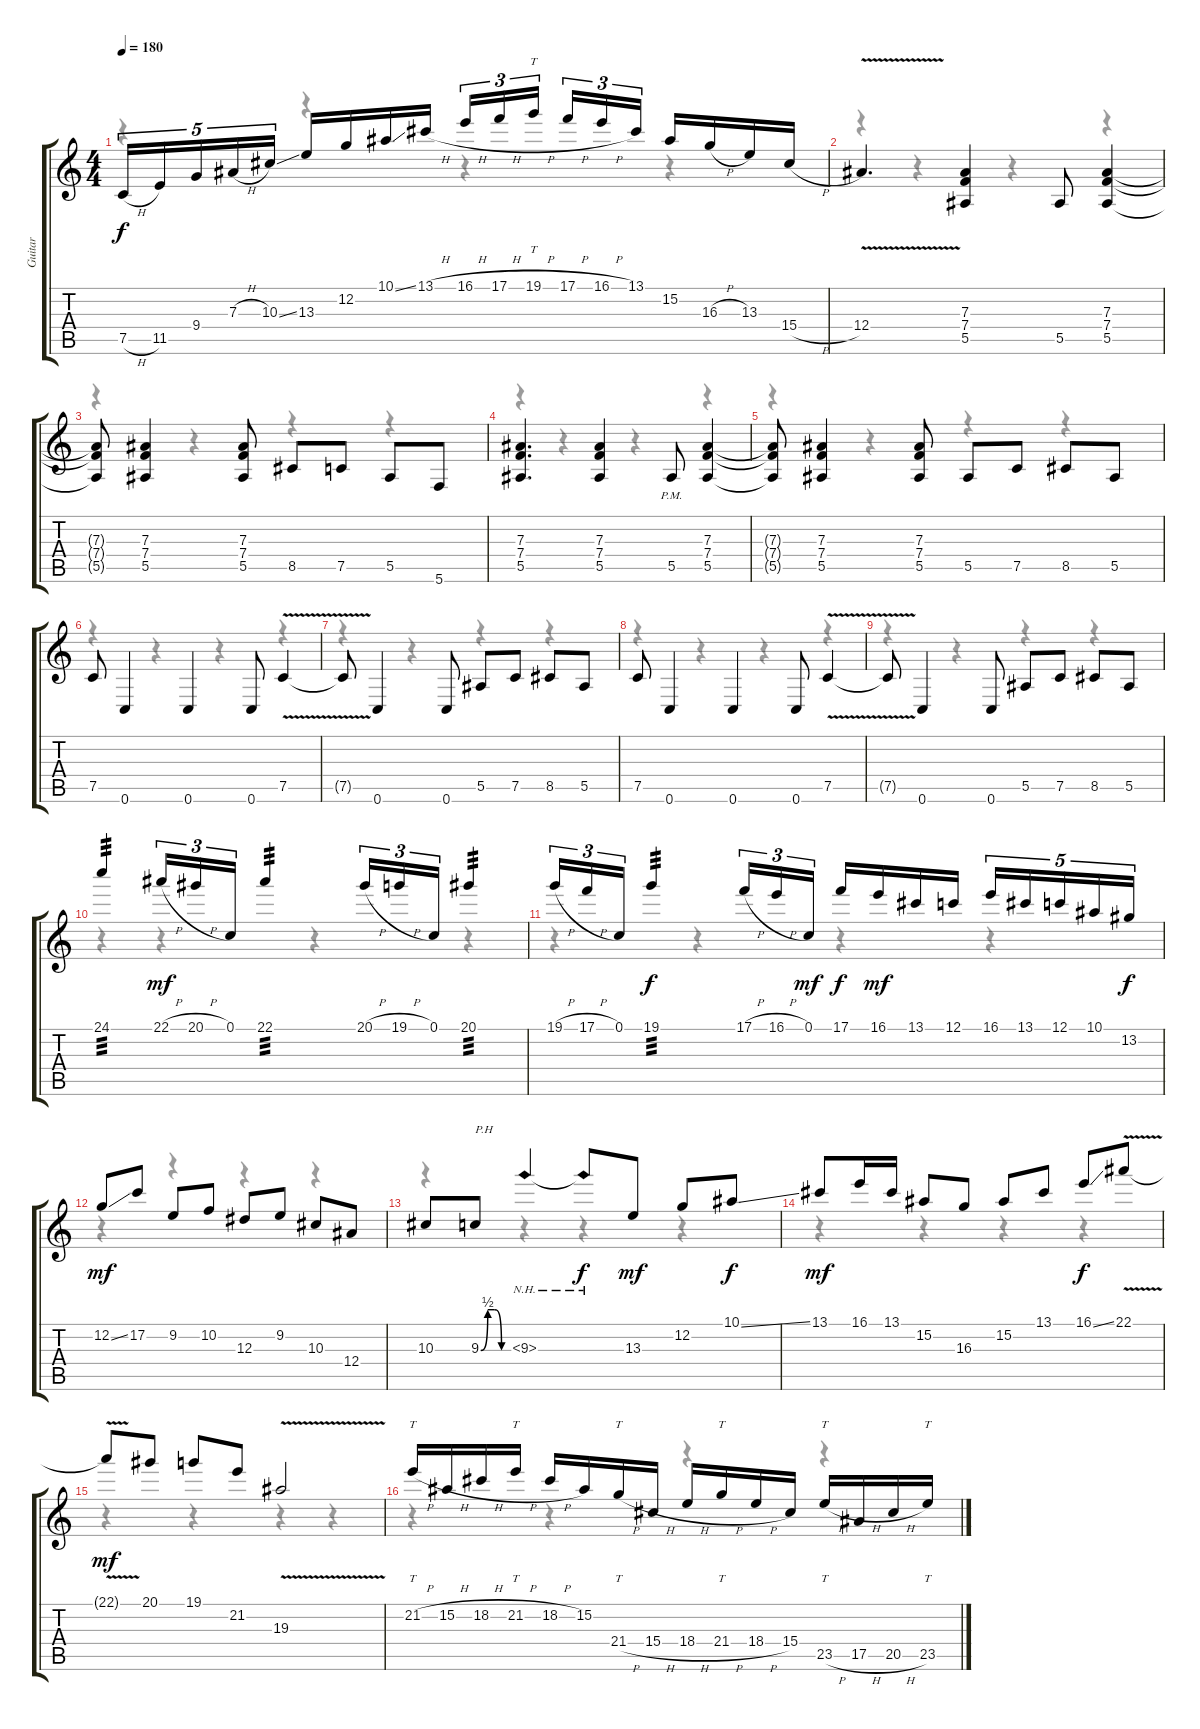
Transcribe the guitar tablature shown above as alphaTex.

\track ("Guitar" "Guitar") {instrument distortionguitar}
\staff {score tabs}
\tuning (C4 G3 Eb3 Bb2 F2 C2) {hide}
\voice
\ts (4 4)
\tempo 180
\clef g2
\ks c
7.5{h}.16{tu (5 4) dy f} 11.5.16{tu (5 4)} 9.4.16{tu (5 4)} 7.3{h}.16{tu (5 4)} 10.3{ss}.16{tu (5 4)} 13.3.16 12.2.16 10.1{ss}.16 13.1{h}.16 16.1{h}.16{tu (3 2)} 17.1{h}.16{tu (3 2)} 19.1{h}.16{tt tu (3 2)} 17.1{h}.16{tu (3 2)} 16.1{h}.16{tu (3 2)} 13.1.16{tu (3 2)} 15.2.16 16.3{h}.16 13.3.16 15.4{h}.16 |
12.4{v}.4{d} (7.3 7.4 5.5).4 5.5.8 (7.3 7.4 5.5).4 |
(7.3{t} 7.4{t} 5.5{t}).8 (7.3 7.4 5.5).4 (7.3 7.4 5.5).8 8.5.8 7.5.8 5.5.8 5.6.8 |
(7.3 7.4 5.5).4{d} (7.3 7.4 5.5).4 5.5{pm}.8 (7.3 7.4 5.5).4 |
(7.3{t} 7.4{t} 5.5{t}).8 (7.3 7.4 5.5).4 (7.3 7.4 5.5).8 5.5.8 7.5.8 8.5.8 5.5.8 |
7.5.8 0.6.4 0.6.4 0.6.8 7.5{v}.4 |
7.5{v t}.8 0.6.4 0.6.8 5.5.8 7.5.8 8.5.8 5.5.8 |
7.5.8 0.6.4 0.6.4 0.6.8 7.5{v}.4 |
7.5{v t}.8 0.6.4 0.6.8 5.5.8 7.5.8 8.5.8 5.5.8 |
24.1.4{tp 3} 22.1{h}.16{tu (3 2) dy mf} 20.1{h}.16{tu (3 2)} 0.1.16{tu (3 2)} 22.1.4{tp 3} 20.1{h}.16{tu (3 2)} 19.1{h}.16{tu (3 2)} 0.1.16{tu (3 2)} 20.1.4{tp 3} |
19.1{h}.16{tu (3 2)} 17.1{h}.16{tu (3 2)} 0.1.16{tu (3 2)} 19.1.4{tp 3 dy f} 17.1{h}.16{tu (3 2)} 16.1{h}.16{tu (3 2)} 0.1.16{tu (3 2) dy mf} 17.1.16{dy f} 16.1.16{dy mf} 13.1.16 12.1.16 16.1.16{tu (5 4)} 13.1.16{tu (5 4)} 12.1.16{tu (5 4)} 10.1.16{tu (5 4)} 13.2.16{tu (5 4) dy f} |
12.2{ss}.8{dy mf} 17.2.8 9.2.8 10.2.8 12.3.8 9.2.8 10.3.8 12.4.8 |
10.3.8 9.3{be (custom 0 0 15 2 30 2 45 0 60 0)}.8{txt "P.H"} 9.3{nh}.4 9.3{nh t}.8{dy f} 13.3.8{dy mf} 12.2.8 10.1{ss}.8{dy f} |
13.1.8{dy mf} 16.1.16 13.1.16 15.2.8 16.3.8 15.2.8 13.1.8 16.1{ss}.8{dy f} 22.1{v}.8 |
22.1{v t}.8{dy mf} 20.1.8 19.1.8 21.2.8 19.3{v}.2 |
21.2{h}.16{tt} 15.2{h}.16 18.2{h}.16 21.2{h}.16{tt} 18.2{h}.16 15.2.16 21.4{h}.16{tt} 15.4{h}.16 18.4{h}.16 21.4{h}.16{tt} 18.4{h}.16 15.4.16 23.5{h}.16{tt} 17.5{h}.16 20.5{h}.16 23.5{h}.16{tt}
\voice
\clef g2
\ottava regular
\simile none
\ks c
r.4{dy f} r.4 r.4 r.4 |
r.4 r.4 r.4 r.4 |
r.4 r.4 r.4 r.4 |
r.4 r.4 r.4 r.4 |
r.4 r.4 r.4 r.4 |
r.4 r.4 r.4 r.4 |
r.4 r.4 r.4 r.4 |
r.4 r.4 r.4 r.4 |
r.4 r.4 r.4 r.4 |
r.4 r.4 r.4 r.4 |
r.4 r.4 r.4 r.4 |
r.4 r.4 r.4 r.4 |
r.4 r.4 r.4 r.4 |
r.4 r.4 r.4 r.4 |
r.4 r.4 r.4 r.4 |
r.4 r.4 r.4 r.4
